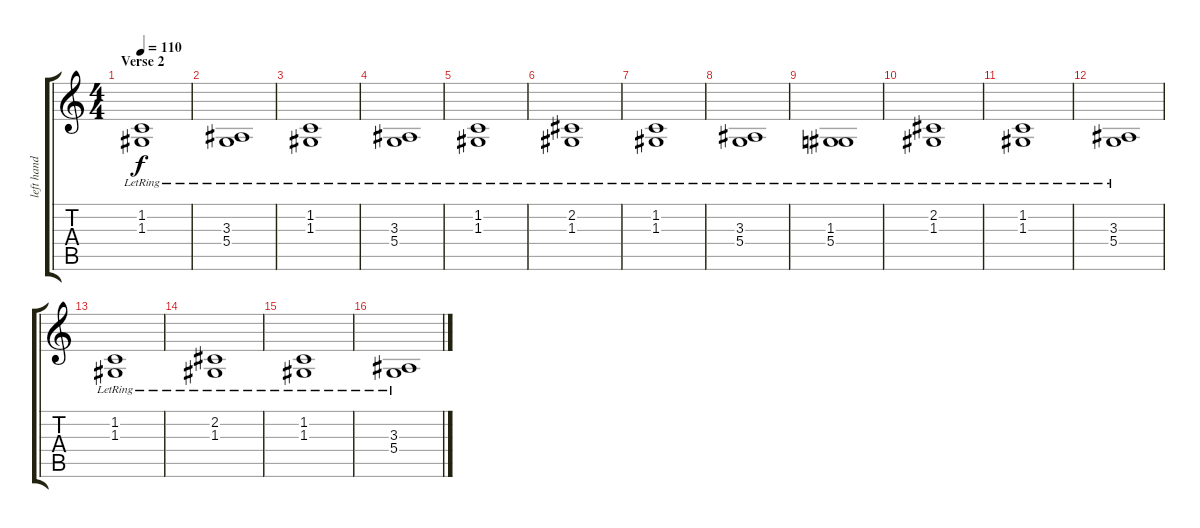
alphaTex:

\track ("left hand piano part" "left hand ") {instrument acousticgrandpiano}
\staff {score tabs}
\tuning (E4 B3 G3 D3 A2 E2) {hide}
\ts (4 4)
\section ("" "Verse 2")
\tempo 110
\clef g2
\ks c
(1.2{lr} 1.3{lr}).1{dy f} |
(3.3{lr} 5.4{lr}).1 |
(1.2{lr} 1.3{lr}).1 |
(3.3{lr} 5.4{lr}).1 |
(1.2{lr} 1.3{lr}).1 |
(2.2{lr} 1.3{lr}).1 |
(1.2{lr} 1.3{lr}).1 |
(3.3{lr} 5.4{lr}).1 |
(1.3{lr} 5.4{lr}).1 |
(2.2{lr} 1.3{lr}).1 |
(1.2{lr} 1.3{lr}).1 |
(3.3{lr} 5.4{lr}).1 |
(1.2{lr} 1.3{lr}).1 |
(2.2{lr} 1.3{lr}).1 |
(1.2{lr} 1.3{lr}).1 |
(3.3{lr} 5.4{lr}).1
